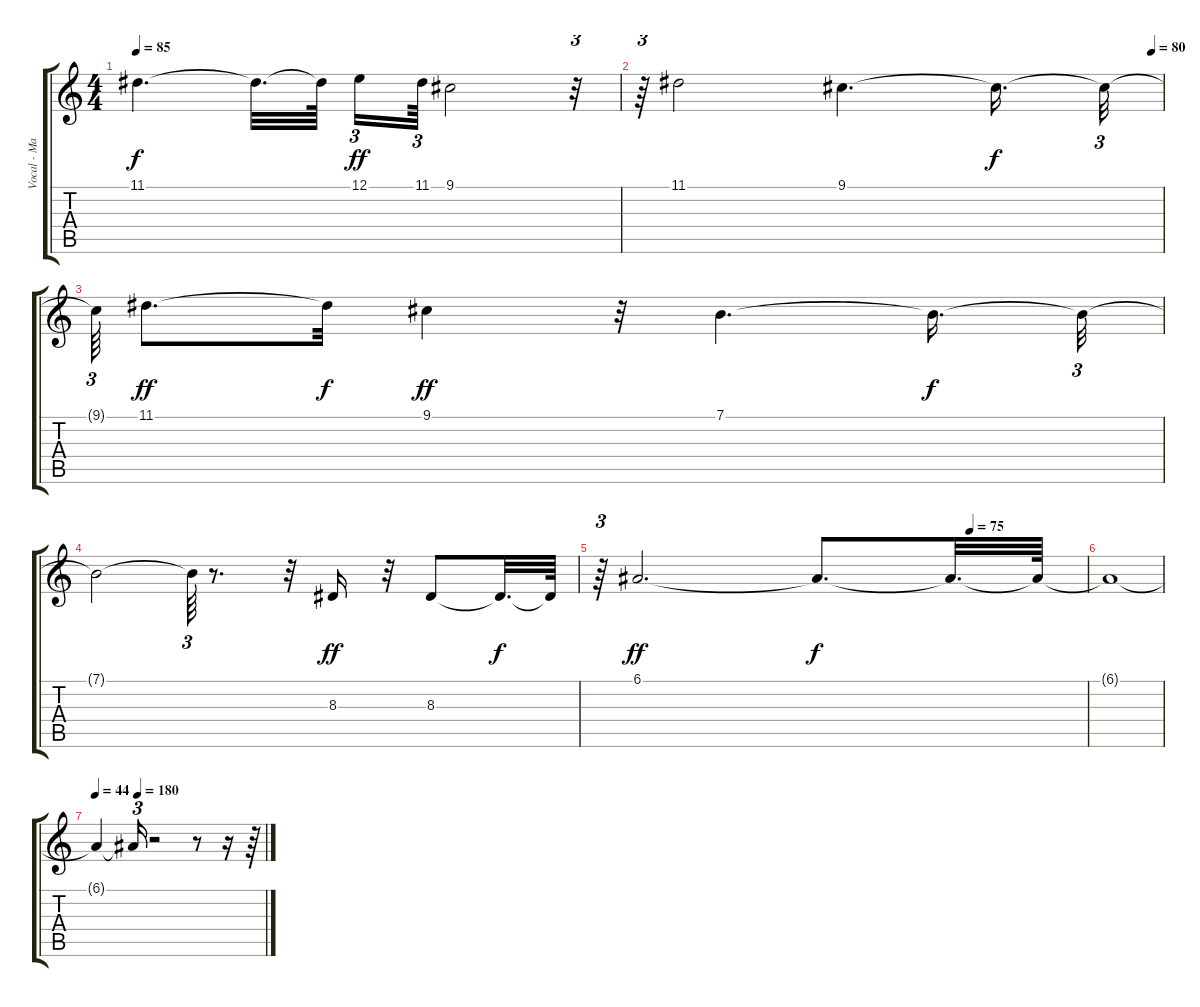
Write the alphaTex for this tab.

\track ("Vocal - Main" "Vocal - Ma") {instrument panflute}
\staff {score tabs}
\tuning (E4 B3 G3 D3 A2 E2) {hide}
\ts (4 4)
\tempo 85
\clef g2
\ks c
11.1{t}.4{d dy f} 11.1{t}.32{d} 11.1{t}.64{beam splitsecondary} 12.1.16{tu (3 2) dy ff} 11.1.64{tu (3 2)} 9.1.2 r.32{tu (3 2)} |
\tempo (80 0.9791666666666666)
r.64{tu (3 2)} 11.1.2 9.1.4{d} 9.1{t}.16{d dy f} 9.1{t}.32{tu (3 2)} |
9.1{t}.64{tu (3 2)} 11.1.8{d dy ff} 11.1{t}.32{dy f} 9.1.4{dy ff} r.32 7.1.4{d} 7.1{t}.16{d dy f} 7.1{t}.32{tu (3 2)} |
7.1{t}.2 7.1{t}.64{tu (3 2)} r.8{d} r.32 8.3.16{dy ff} r.32 8.3.8 8.3{t}.32{d dy f} 8.3{t}.64 |
\tempo (75 0.7604166666666666)
r.64{tu (3 2)} 6.1.2{d dy ff} 6.1{t}.8{d dy f} 6.1{t}.32{d} 6.1{t}.64 |
6.1{t}.1 |
\tempo 44
\tempo (180 0.25)
6.1{t}.4 6.1{t}.16{tu (3 2)} r.2 r.8 r.16 r.64
